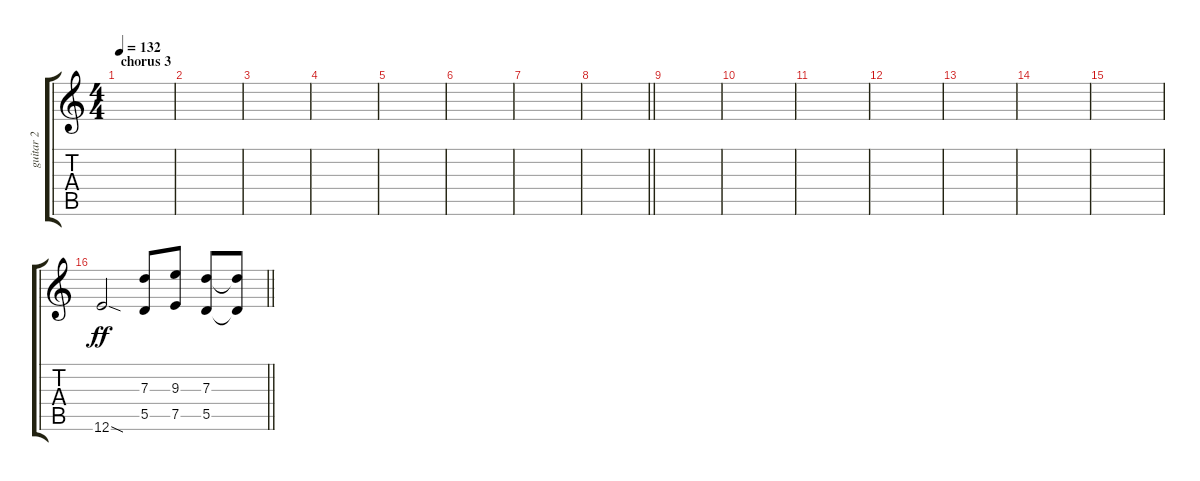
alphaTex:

\track ("guitar 2" "guitar 2") {instrument electricguitarjazz}
\staff {score tabs}
\tuning (E4 B3 G3 D3 A2 E2) {hide}
\ts (4 4)
\section ("" "chorus 3")
\tempo 132
\clef g2
\ks c
|
|
|
|
|
|
|
\barLineRight lightlight
|
|
|
|
|
|
|
|
\barLineRight lightlight
12.6{sod}.2{dy ff volume 16} (7.3 5.5).8 (9.3 7.5).8 (7.3 5.5).8 (7.3{ss t} 5.5{ss t}).8
